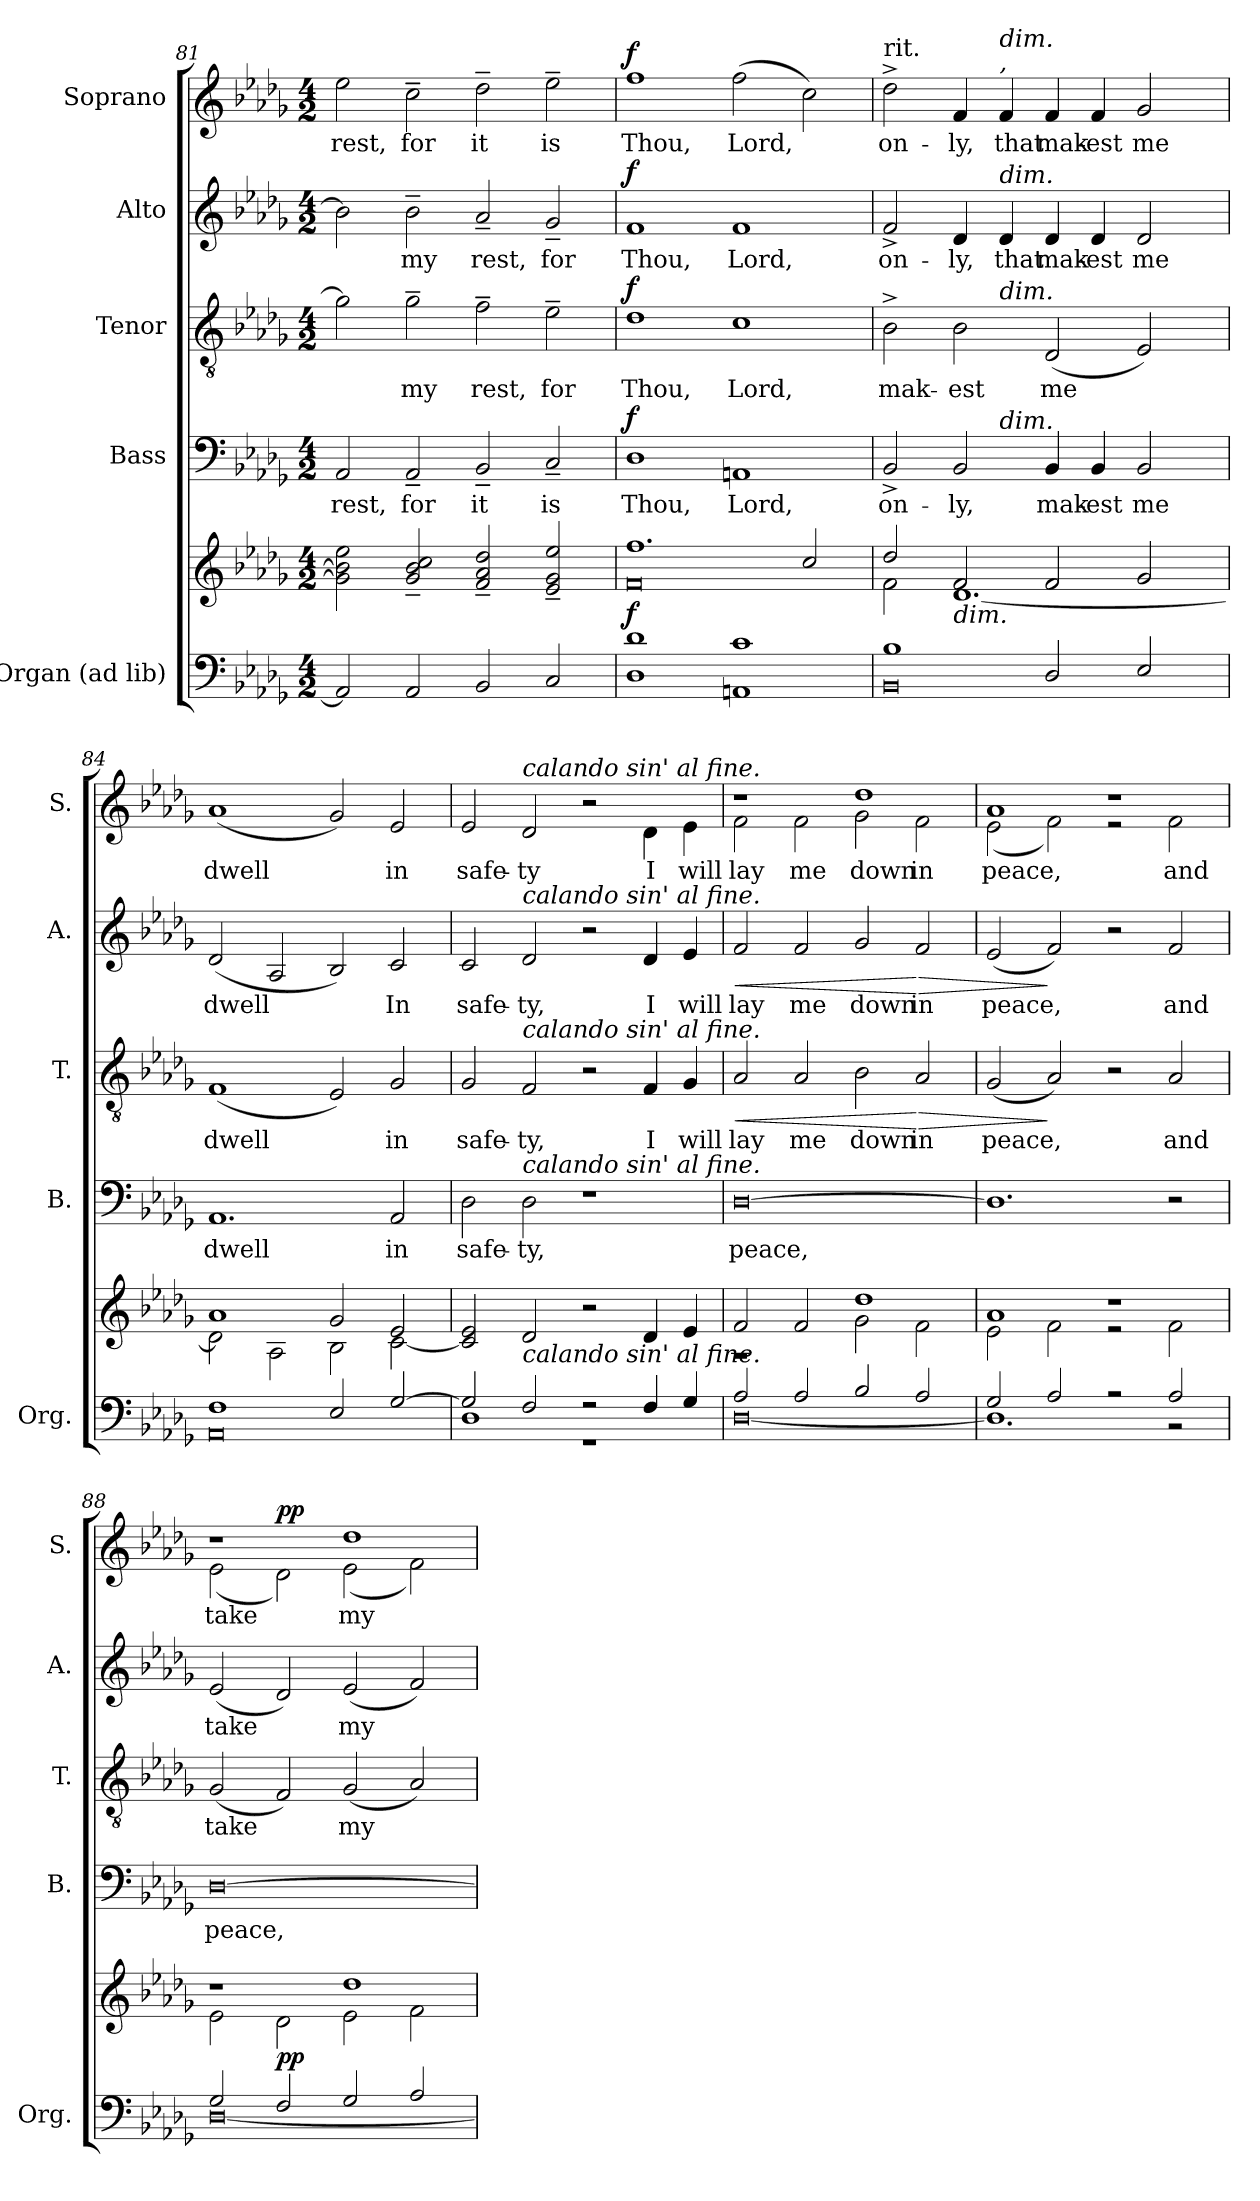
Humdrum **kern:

**kern	**kern	**dynam	**kern	**text	**dynam	**kern	**text	**dynam	**kern	**text	**dynam	**kern	**text	**dynam
*part5	*part5	*part5	*part4	*part4	*part4	*part3	*part3	*part3	*part2	*part2	*part2	*part1	*part1	*part1
*staff6	*staff5	*staff5/6	*staff4	*staff4	*staff4	*staff3	*staff3	*staff3	*staff2	*staff2	*staff2	*staff1	*staff1	*staff1
*I"Organ (ad lib)	*	*	*I"Bass	*	*	*I"Tenor	*	*	*I"Alto	*	*	*I"Soprano	*	*
*I'Org.	*	*	*I'B.	*	*	*I'T.	*	*	*I'A.	*	*	*I'S.	*	*
*clefF4	*clefG2	*	*clefF4	*	*	*clefGv2	*	*	*clefG2	*	*	*clefG2	*	*
*	*	*	*	*	*	*ITrd7c12	*	*	*	*	*	*	*	*
*k[b-e-a-d-g-]	*k[b-e-a-d-g-]	*	*k[b-e-a-d-g-]	*	*	*k[b-e-a-d-g-]	*	*	*k[b-e-a-d-g-]	*	*	*k[b-e-a-d-g-]	*	*
*D-:	*D-:	*	*D-:	*	*	*D-:	*	*	*D-:	*	*	*D-:	*	*
*M4/2	*M4/2	*	*M4/2	*	*	*M4/2	*	*	*M4/2	*	*	*M4/2	*	*
=81	=81	=81	=81	=81	=81	=81	=81	=81	=81	=81	=81	=81	=81	=81
!	!	!	!	!LO:LY:b:color=#000000	!	!	!	!	!	!	!	!	!	!
!	!	!	!	!	!	!	!	!	!	!	!	!	!LO:LY:b:color=#000000	!
2AA-i/]	2g-i\] 2b-i] 2ee-i	.	2AA-i/	rest,	.	2G-i\]	.	.	2b-i\]	.	.	2ee-i\	rest,	.
!	!	!	!	!LO:LY:b:color=#000000	!	!	!	!	!	!	!	!	!	!
!	!	!	!	!	!	!	!LO:LY:b:color=#000000	!	!	!	!	!	!	!
!	!	!	!	!	!	!	!	!	!	!LO:LY:b:color=#000000	!	!	!	!
!	!	!	!	!	!	!	!	!	!	!	!	!	!LO:LY:b:color=#000000	!
2AA-i/	2g-i/~ 2b-i~ 2cci~	.	2AA-~i/	for	.	2G-~i\	my	.	2b-~i\	my	.	2cc~i\	for	.
!	!	!	!	!LO:LY:b:color=#000000	!	!	!	!	!	!	!	!	!	!
!	!	!	!	!	!	!	!LO:LY:b:color=#000000	!	!	!	!	!	!	!
!	!	!	!	!	!	!	!	!	!	!LO:LY:b:color=#000000	!	!	!	!
!	!	!	!	!	!	!	!	!	!	!	!	!	!LO:LY:b:color=#000000	!
2BB-i/	2fi/~ 2a-i~ 2dd-i~	.	2BB-~i/	it	.	2F~i\	rest,	.	2a-~i/	rest,	.	2dd-~i\	it	.
!	!	!	!	!LO:LY:b:color=#000000	!	!	!	!	!	!	!	!	!	!
!	!	!	!	!	!	!	!LO:LY:b:color=#000000	!	!	!	!	!	!	!
!	!	!	!	!	!	!	!	!	!	!LO:LY:b:color=#000000	!	!	!	!
!	!	!	!	!	!	!	!	!	!	!	!	!	!LO:LY:b:color=#000000	!
2Ci/	2e-i/~ 2g-i~ 2ee-i~	.	2C~i/	is	.	2E-~i\	for	.	2g-~i/	for	.	2ee-~i\	is	.
!!LO:LB:g=z
=82	=82	=82	=82	=82	=82	=82	=82	=82	=82	=82	=82	=82	=82	=82
*^	*^	*	*	*	*	*	*	*	*	*	*	*	*	*
!	!	!	!	!	!	!LO:LY:b:color=#000000	!	!	!	!	!	!	!	!	!	!
!	!	!	!	!	!	!	!	!	!LO:LY:b:color=#000000	!	!	!	!	!	!	!
!	!	!	!	!	!	!	!	!	!	!	!	!LO:LY:b:color=#000000	!	!	!	!
!	!	!	!	!	!	!	!	!	!	!	!	!	!	!	!LO:LY:b:color=#000000	!
1d-i	1D-i	1.ffi	0fi	f	1D-i	Thou,	f	1D-i	Thou,	f	1fi	Thou,	f	1ffi	Thou,	f
!	!	!	!	!	!	!LO:LY:b:color=#000000	!	!	!	!	!	!	!	!	!	!
!	!	!	!	!	!	!	!	!	!LO:LY:b:color=#000000	!	!	!	!	!	!	!
!	!	!	!	!	!	!	!	!	!	!	!	!LO:LY:b:color=#000000	!	!	!	!
!	!	!	!	!	!	!	!	!	!	!	!	!	!	!	!LO:LY:b:color=#000000	!
1ci	1AAni	.	.	.	1AAni	Lord,	.	1Ci	Lord,	.	1fi	Lord,	.	(2ffi\	Lord,	.
.	.	2cci/	.	.	.	.	.	.	.	.	.	.	.	2cci\)	.	.
=83	=83	=83	=83	=83	=83	=83	=83	=83	=83	=83	=83	=83	=83	=83	=83	=83
!	!	!	!	!	!	!LO:LY:b:color=#000000	!	!	!	!	!	!	!	!	!	!
!	!	!	!	!	!	!	!	!	!LO:LY:b:color=#000000	!	!	!	!	!	!	!
!	!	!	!	!	!	!	!	!	!	!	!	!LO:LY:b:color=#000000	!	!	!	!
!	!	!	!	!	!	!	!	!	!	!	!	!	!	!LO:TX:t=rit.	!	!
!	!	!	!	!	!	!	!	!	!	!	!	!	!	!	!LO:LY:b:color=#000000	!
*	*	*	*	*	*^	*	*	*^	*	*	*	*	*	*	*	*
1B-i	0BB-i	2dd-i/	2fi\	.	2BB-^i/	2.ryy	on-	.	2BB-^i\	2.ryy	mak-	.	2f^i/	on-	.	2dd-^i\	on-	.
!	!	!	!	!	!	!	!LO:LY:b:color=#000000	!	!	!	!	!	!	!	!	!	!	!
!	!	!	!	!	!	!	!	!	!	!	!LO:LY:b:color=#000000	!	!	!	!	!	!	!
!	!	!	!	!	!	!	!	!	!	!	!	!	!	!LO:LY:b:color=#000000	!	!	!	!
!	!	!LO:TX:b:i:t=dim.	!	!	!	!	!	!	!	!	!	!	!	!	!	!	!	!
!	!	!	!	!	!	!	!	!	!	!	!	!	!	!	!	!	!LO:LY:b:color=#000000	!
.	.	2fi/	[<1.d-i	.	2BB-i/	.	-ly,	.	2BB-i\	.	-est	.	4d-i/	-ly,	.	4fi/	-ly,	.
!	!	!	!	!	!	!	!	!	!	!	!	!	!	!LO:LY:b:color=#000000	!	!	!	!
!	!	!	!	!	!	!	!	!	!	!	!	!	!	!	!	!LO:TX:a:i:t=,	!	!
!	!	!	!	!	!	!	!	!	!	!	!	!	!	!	!	!LO:TX:a:i:t=dim.	!	!
!	!	!	!	!	!	!	!	!	!	!	!	!	!LO:TX:a:i:t=dim.	!	!	!	!	!
!	!	!	!	!	!	!	!	!	!	!LO:TX:a:i:t=dim.	!	!	!	!	!	!	!	!
!	!	!	!	!	!	!LO:TX:a:i:t=dim.	!	!	!	!	!	!	!	!	!	!	!	!
!	!	!	!	!	!	!	!	!	!	!	!	!	!	!	!	!	!LO:LY:b:color=#000000	!
.	.	.	.	.	.	1ryy	.	.	.	1ryy	.	.	4d-i/	that	.	4fi/	that	.
!	!	!	!	!	!	!	!LO:LY:b:color=#000000	!	!	!	!	!	!	!	!	!	!	!
!	!	!	!	!	!	!	!	!	!	!	!LO:LY:b:color=#000000	!	!	!	!	!	!	!
!	!	!	!	!	!	!	!	!	!	!	!	!	!	!LO:LY:b:color=#000000	!	!	!	!
!	!	!	!	!	!	!	!	!	!	!	!	!	!	!	!	!	!LO:LY:b:color=#000000	!
2D-i/	.	2fi/	.	.	4BB-i/	.	mak-	.	(2DD-i/	.	me	.	4d-i/	mak-	.	4fi/	mak-	.
!	!	!	!	!	!	!	!LO:LY:b:color=#000000	!	!	!	!	!	!	!	!	!	!	!
!	!	!	!	!	!	!	!	!	!	!	!	!	!	!LO:LY:b:color=#000000	!	!	!	!
!	!	!	!	!	!	!	!	!	!	!	!	!	!	!	!	!	!LO:LY:b:color=#000000	!
.	.	.	.	.	4BB-i/	.	-est	.	.	.	.	.	4d-i/	-est	.	4fi/	-est	.
!	!	!	!	!	!	!	!LO:LY:b:color=#000000	!	!	!	!	!	!	!	!	!	!	!
!	!	!	!	!	!	!	!	!	!	!	!	!	!	!LO:LY:b:color=#000000	!	!	!	!
!	!	!	!	!	!	!	!	!	!	!	!	!	!	!	!	!	!LO:LY:b:color=#000000	!
2E-i/	.	2g-i/	.	.	2BB-i/	.	me	.	2EE-i/)	.	.	.	2d-i/	me	.	2g-i/	me	.
.	.	.	.	.	.	4ryy	.	.	.	4ryy	.	.	.	.	.	.	.	.
*	*	*	*	*	*v	*v	*	*	*	*	*	*	*	*	*	*	*	*
*	*	*	*	*	*	*	*	*v	*v	*	*	*	*	*	*	*	*
=84	=84	=84	=84	=84	=84	=84	=84	=84	=84	=84	=84	=84	=84	=84	=84	=84
*	*	*	*	*	*^	*	*	*^	*	*	*	*	*	*	*	*
!	!	!	!	!	!	!	!LO:LY:b:color=#000000	!	!	!	!	!	!	!	!	!	!	!
*	*	*	*	*	*v	*v	*	*	*	*	*	*	*	*	*	*	*	*
*	*	*	*	*	*	*	*	*v	*v	*	*	*	*	*	*	*	*
*	*	*	*	*	*^	*	*	*^	*	*	*	*	*	*	*	*
!	!	!	!	!	!	!	!	!	!	!	!LO:LY:b:color=#000000	!	!	!	!	!	!	!
*	*	*	*	*	*v	*v	*	*	*	*	*	*	*	*	*	*	*	*
*	*	*	*	*	*	*	*	*v	*v	*	*	*	*	*	*	*	*
*	*	*	*	*	*^	*	*	*^	*	*	*	*	*	*	*	*
!	!	!	!	!	!	!	!	!	!	!	!	!	!	!LO:LY:b:color=#000000	!	!	!	!
*	*	*	*	*	*v	*v	*	*	*	*	*	*	*	*	*	*	*	*
*	*	*	*	*	*	*	*	*v	*v	*	*	*	*	*	*	*	*
*	*	*	*	*	*^	*	*	*^	*	*	*	*	*	*	*	*
!	!	!	!	!	!	!	!	!	!	!	!	!	!	!	!	!	!LO:LY:b:color=#000000	!
*	*	*	*	*	*v	*v	*	*	*	*	*	*	*	*	*	*	*	*
*	*	*	*	*	*	*	*	*v	*v	*	*	*	*	*	*	*	*
1Fi	0AA-i	1a-i	2d-i\]	.	1.AA-i	dwell	.	(1FFi	dwell	.	(2d-i/	dwell	.	(1a-i	dwell	.
.	.	.	2A-i\	.	.	.	.	.	.	.	2A-i/	.	.	.	.	.
2E-i/	.	2g-i/	2B-i\	.	.	.	.	2EE-i/)	.	.	2B-i/)	.	.	2g-i/)	.	.
!	!	!	!	!	!	!LO:LY:b:color=#000000	!	!	!	!	!	!	!	!	!	!
!	!	!	!	!	!	!	!	!	!LO:LY:b:color=#000000	!	!	!	!	!	!	!
!	!	!	!	!	!	!	!	!	!	!	!	!LO:LY:b:color=#000000	!	!	!	!
!	!	!	!	!	!	!	!	!	!	!	!	!	!	!	!LO:LY:b:color=#000000	!
[>2G-i/	.	2e-i/	[<2ci\	.	2AA-i/	in	.	2GG-i/	in	.	2ci/	In	.	2e-i/	in	.
*	*	*v	*v	*	*	*	*	*	*	*	*	*	*	*	*	*
=85	=85	=85	=85	=85	=85	=85	=85	=85	=85	=85	=85	=85	=85	=85	=85
*	*	*^	*	*	*	*	*	*	*	*	*	*	*	*	*
!	!	!	!	!	!	!LO:LY:b:color=#000000	!	!	!	!	!	!	!	!	!	!
*	*	*v	*v	*	*	*	*	*	*	*	*	*	*	*	*	*
*	*	*^	*	*	*	*	*	*	*	*	*	*	*	*	*
!	!	!	!	!	!	!	!	!	!LO:LY:b:color=#000000	!	!	!	!	!	!	!
*	*	*v	*v	*	*	*	*	*	*	*	*	*	*	*	*	*
*	*	*^	*	*	*	*	*	*	*	*	*	*	*	*	*
!	!	!	!	!	!	!	!	!	!	!	!	!LO:LY:b:color=#000000	!	!	!	!
*	*	*v	*v	*	*	*	*	*	*	*	*	*	*	*	*	*
*	*	*^	*	*	*	*	*	*	*	*	*	*	*	*	*
!	!	!	!	!	!	!	!	!	!	!	!	!	!	!	!LO:LY:b:color=#000000	!
*	*	*v	*v	*	*	*	*	*	*	*	*	*	*	*	*	*
2G-i/]	1D-i	2ci/] 2e-i	.	2D-i\	safe-	.	2GG-i/	safe-	.	2ci/	safe-	.	2e-i/	safe-	.
!	!	!	!	!	!LO:LY:b:color=#000000	!	!	!	!	!	!	!	!	!	!
!	!	!	!	!	!	!	!	!LO:LY:b:color=#000000	!	!	!	!	!	!	!
!	!	!	!	!	!	!	!	!	!	!	!LO:LY:b:color=#000000	!	!	!	!
!	!	!	!	!	!	!	!	!	!	!	!	!	!LO:TX:a:i:t=calando sin' al fine.	!	!
!	!	!	!	!	!	!	!	!	!	!LO:TX:a:i:t=calando sin' al fine.	!	!	!	!	!
!	!	!	!	!	!	!	!LO:TX:a:i:t=calando sin' al fine.	!	!	!	!	!	!	!	!
!	!	!	!	!LO:TX:a:i:t=calando sin' al fine.	!	!	!	!	!	!	!	!	!	!	!
!	!	!LO:TX:b:i:t=calando sin' al fine.	!	!	!	!	!	!	!	!	!	!	!	!	!
!	!	!	!	!	!	!	!	!	!	!	!	!	!	!LO:LY:b:color=#000000	!
2Fi/	.	2d-i/	.	2D-i\	-ty,	.	2FFi/	-ty,	.	2d-i/	-ty,	.	2d-i/	-ty	.
2r	1r	2r	.	1r	.	.	2r	.	.	2r	.	.	2r	.	.
!	!	!	!	!	!	!	!	!LO:LY:b:color=#000000	!	!	!	!	!	!	!
!	!	!	!	!	!	!	!	!	!	!	!LO:LY:b:color=#000000	!	!	!	!
!	!	!	!	!	!	!	!	!	!	!	!	!	!	!LO:LY:b:color=#000000	!
4Fi/	.	4d-i/	.	.	.	.	4FFi/	I	.	4d-i/	I	.	4d-i\	I	.
!	!	!	!	!	!	!	!	!LO:LY:b:color=#000000	!	!	!	!	!	!	!
!	!	!	!	!	!	!	!	!	!	!	!LO:LY:b:color=#000000	!	!	!	!
!	!	!	!	!	!	!	!	!	!	!	!	!	!	!LO:LY:b:color=#000000	!
4G-i/	.	4e-i/	.	.	.	.	4GG-i/	will	.	4e-i/	will	.	4e-i\	will	.
!!LO:PB:g=z
=86	=86	=86	=86	=86	=86	=86	=86	=86	=86	=86	=86	=86	=86	=86	=86
*	*	*^	*	*	*	*	*	*	*	*	*	*	*	*	*
!	!	!	!	!	!	!LO:LY:b:color=#000000	!	!	!	!	!	!	!	!	!	!
!	!	!	!	!	!	!	!	!	!LO:LY:b:color=#000000	!LO:HP:b	!	!	!	!	!	!
!	!	!	!	!	!	!	!	!	!	!	!	!LO:LY:b:color=#000000	!LO:HP:b	!	!	!
*	*	*	*	*	*	*	*	*	*	*	*	*	*	*^	*	*
!	!	!	!	!	!	!	!	!	!	!	!	!	!	!	!	!LO:LY:b:color=#000000	!
2A-i/	[<0D-i	2fi/	1r	.	[>0D-i	peace,	.	2AA-i/	lay	<	2fi/	lay	<	1r	2fi\	lay	.
!	!	!	!	!	!	!	!	!	!LO:LY:b:color=#000000	!	!	!	!	!	!	!	!
!	!	!	!	!	!	!	!	!	!	!	!	!LO:LY:b:color=#000000	!	!	!	!	!
!	!	!	!	!	!	!	!	!	!	!	!	!	!	!	!	!LO:LY:b:color=#000000	!
2A-i/	.	2fi/	.	.	.	.	.	2AA-i/	me	.	2fi/	me	.	.	2fi\	me	.
!	!	!	!	!	!	!	!	!	!LO:LY:b:color=#000000	!	!	!	!	!	!	!	!
!	!	!	!	!	!	!	!	!	!	!	!	!LO:LY:b:color=#000000	!	!	!	!	!
!	!	!	!	!	!	!	!	!	!	!	!	!	!	!	!	!LO:LY:a:color=#000000	!
!	!	!	!	!	!	!	!	!	!	!	!	!	!	!	!	!LO:LY:b:color=#000000	!
2B-i/	.	1dd-i	2g-i\	.	.	.	.	2BB-i\	down	.	2g-i/	down	.	1dd-i	2g-i\	down	.
!	!	!	!	!	!	!	!	!	!LO:LY:b:color=#000000	!LO:HP:n=1:b	!	!	!	!	!	!	!
!	!	!	!	!	!	!	!	!	!	!	!	!LO:LY:b:color=#000000	!LO:HP:n=1:b	!	!	!	!
!	!	!	!	!	!	!	!	!	!	!	!	!	!	!	!	!LO:LY:b:color=#000000	!
2A-i/	.	.	2fi\	.	.	.	.	2AA-i/	in	[ >	2fi/	in	[ >	.	2fi\	in	.
=87	=87	=87	=87	=87	=87	=87	=87	=87	=87	=87	=87	=87	=87	=87	=87	=87	=87
!	!	!	!	!	!	!	!	!	!LO:LY:b:color=#000000	!	!	!	!	!	!	!	!
!	!	!	!	!	!	!	!	!	!	!	!	!LO:LY:b:color=#000000	!	!	!	!	!
!	!	!	!	!	!	!	!	!	!	!	!	!	!	!	!	!LO:LY:a:color=#000000	!
!	!	!	!	!	!	!	!	!	!	!	!	!	!	!	!	!LO:LY:b:color=#000000	!
2G-i/	1.D-i]	1a-i	2e-i\	.	1.D-i]	.	.	(2GG-i/	peace,	.	(2e-i/	peace,	.	1a-i	(2e-i\	peace,	.
2A-i/	.	.	2fi\	.	.	.	.	2AA-i/)	.	]	2fi/)	.	]	.	2fi\)	.	.
2r	.	1r	2r	.	.	.	.	2r	.	.	2r	.	.	1r	2r	.	.
!	!	!	!	!	!	!	!	!	!LO:LY:b:color=#000000	!	!	!	!	!	!	!	!
!	!	!	!	!	!	!	!	!	!	!	!	!LO:LY:b:color=#000000	!	!	!	!	!
!	!	!	!	!	!	!	!	!	!	!	!	!	!	!	!	!LO:LY:b:color=#000000	!
2A-i/	2r	.	2fi\	.	2r	.	.	2AA-i/	and	.	2fi/	and	.	.	2fi\	and	.
=88	=88	=88	=88	=88	=88	=88	=88	=88	=88	=88	=88	=88	=88	=88	=88	=88	=88
!	!	!	!	!	!	!LO:LY:b:color=#000000	!	!	!	!	!	!	!	!	!	!	!
!	!	!	!	!	!	!	!	!	!LO:LY:b:color=#000000	!	!	!	!	!	!	!	!
!	!	!	!	!	!	!	!	!	!	!	!	!LO:LY:b:color=#000000	!	!	!	!	!
!	!	!	!	!	!	!	!	!	!	!	!	!	!	!	!	!LO:LY:b:color=#000000	!
2G-i/	[<0D-i	1r	2e-i\	.	[>0D-i	peace,	.	(2GG-i/	take	.	(2e-i/	take	.	1r	(2e-i\	take	.
2Fi/	.	.	2d-i\	pp	.	.	.	2FFi/)	.	.	2d-i/)	.	.	.	2d-i\)	.	pp
!	!	!	!	!	!	!	!	!	!LO:LY:b:color=#000000	!	!	!	!	!	!	!	!
!	!	!	!	!	!	!	!	!	!	!	!	!LO:LY:b:color=#000000	!	!	!	!	!
!	!	!	!	!	!	!	!	!	!	!	!	!	!	!	!	!LO:LY:a:color=#000000	!
!	!	!	!	!	!	!	!	!	!	!	!	!	!	!	!	!LO:LY:b:color=#000000	!
2G-i/	.	(1dd-i	2e-i\	.	.	.	.	(2GG-i/	my	.	(2e-i/	my	.	1dd-i	(2e-i\	my	.
2A-i/	.	.	2fi\	.	.	.	.	2AA-i/)	.	.	2fi/)	.	.	.	2fi\)	.	.
*v	*v	*	*	*	*	*	*	*	*	*	*	*	*	*v	*v	*	*
*	*v	*v	*	*	*	*	*	*	*	*	*	*	*	*	*
=	=	=	=	=	=	=	=	=	=	=	=	=	=	=
*-	*-	*-	*-	*-	*-	*-	*-	*-	*-	*-	*-	*-	*-	*-
